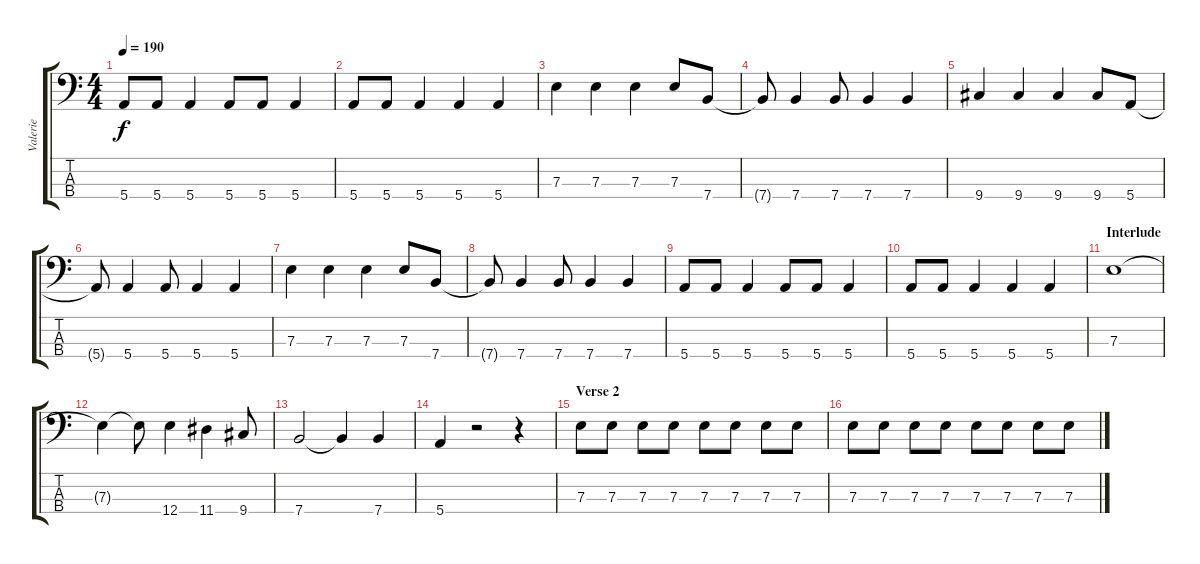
\track ("Valerie" "Valerie") {instrument electricbasspick}
\staff {score tabs}
\tuning (G2 D2 A1 E1) {hide}
\ts (4 4)
\tempo 190
\clef f4
\ks c
5.4.8{dy f} 5.4.8 5.4.4 5.4.8 5.4.8 5.4.4 |
5.4.8 5.4.8 5.4.4 5.4.4 5.4.4 |
7.3.4 7.3.4 7.3.4 7.3.8 7.4.8 |
7.4{t}.8 7.4.4 7.4.8 7.4.4 7.4.4 |
9.4.4 9.4.4 9.4.4 9.4.8 5.4.8 |
5.4{t}.8 5.4.4 5.4.8 5.4.4 5.4.4 |
7.3.4 7.3.4 7.3.4 7.3.8 7.4.8 |
7.4{t}.8 7.4.4 7.4.8 7.4.4 7.4.4 |
5.4.8 5.4.8 5.4.4 5.4.8 5.4.8 5.4.4 |
5.4.8 5.4.8 5.4.4 5.4.4 5.4.4 |
\section ("" "Interlude")
7.3.1 |
7.3{t}.4 7.3{t}.8 12.4.4 11.4.4 9.4.8 |
7.4.2 7.4{t}.4 7.4.4 |
5.4.4 r.2 r.4 |
\section ("" "Verse 2")
7.3.8 7.3.8 7.3.8 7.3.8 7.3.8 7.3.8 7.3.8 7.3.8 |
7.3.8 7.3.8 7.3.8 7.3.8 7.3.8 7.3.8 7.3.8 7.3.8
